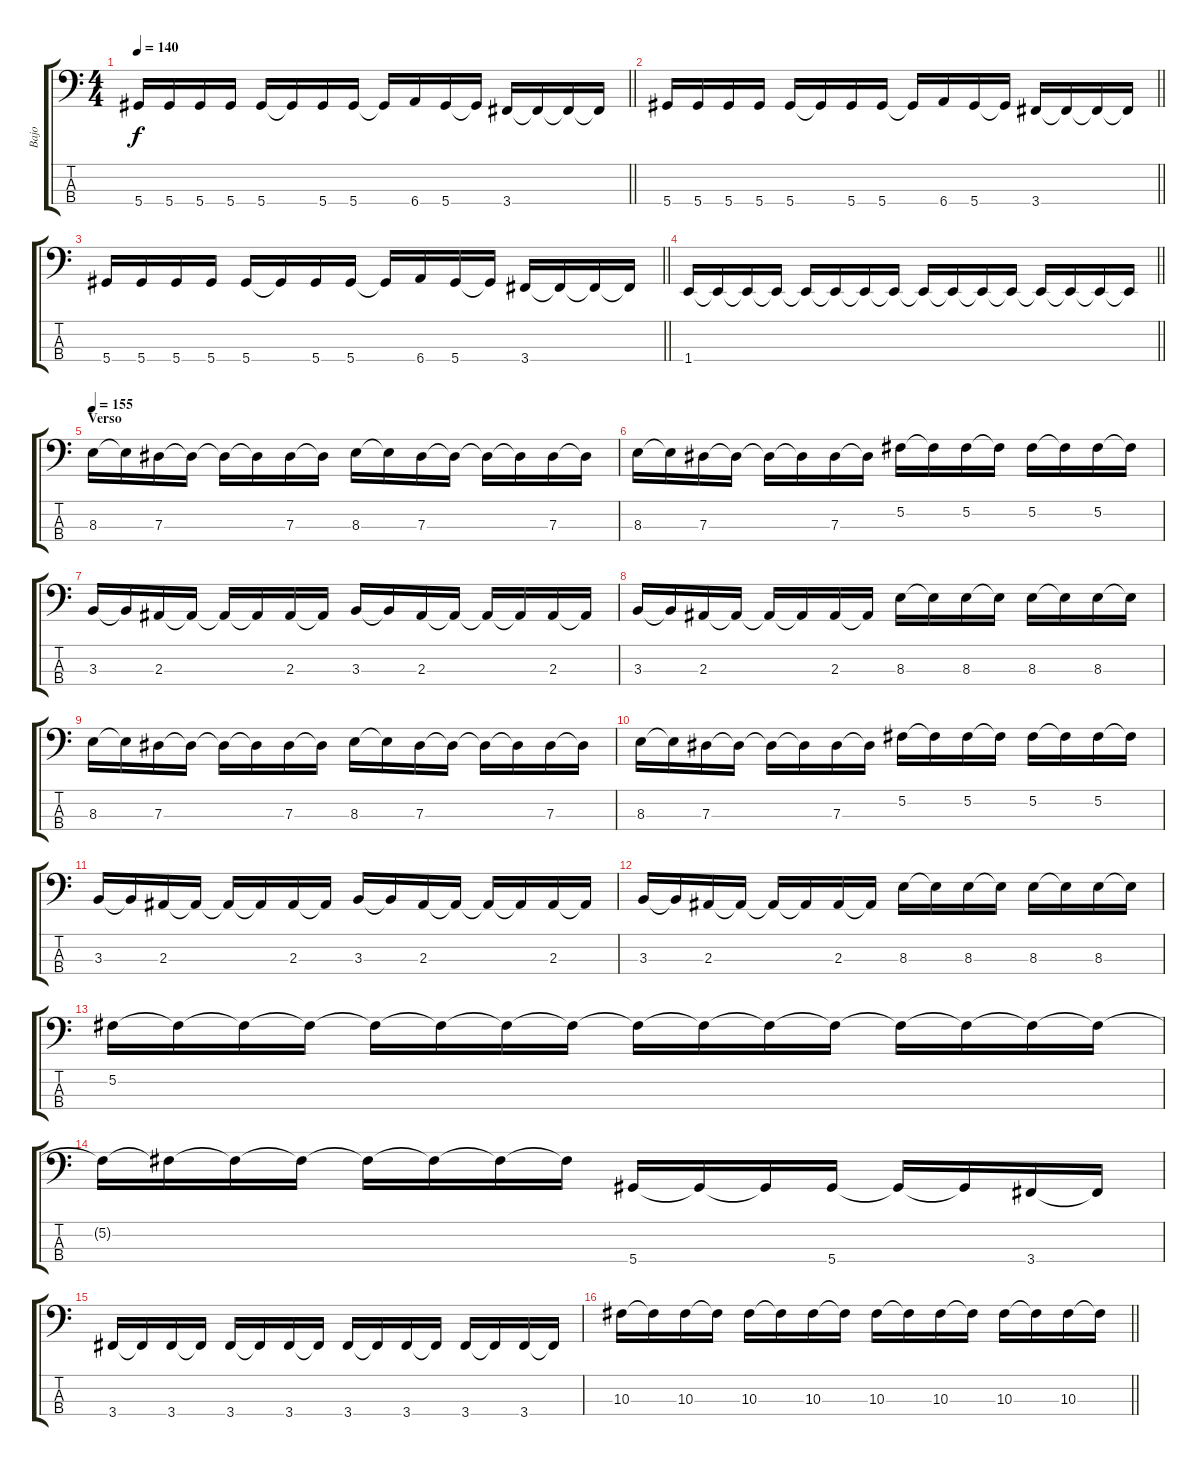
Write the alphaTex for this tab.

\track ("Bajo" "Bajo") {instrument electricbasspick}
\staff {score tabs}
\tuning (Gb2 Db2 Ab1 Eb1) {hide}
\ts (4 4)
\tempo 140
\clef f4
\barLineRight lightlight
\ks c
5.4.16{dy f instrument fretlessbass} 5.4.16 5.4.16 5.4.16 5.4.16 5.4{t}.16 5.4.16 5.4.16 5.4{t}.16 6.4.16 5.4.16 5.4{t}.16 3.4.16 3.4{t}.16 3.4{t}.16 3.4{t}.16 |
\barLineRight lightlight
5.4.16 5.4.16 5.4.16 5.4.16 5.4.16 5.4{t}.16 5.4.16 5.4.16 5.4{t}.16 6.4.16 5.4.16 5.4{t}.16 3.4.16 3.4{t}.16 3.4{t}.16 3.4{t}.16 |
\barLineRight lightlight
5.4.16 5.4.16 5.4.16 5.4.16 5.4.16 5.4{t}.16 5.4.16 5.4.16 5.4{t}.16 6.4.16 5.4.16 5.4{t}.16 3.4.16 3.4{t}.16 3.4{t}.16 3.4{t}.16 |
\barLineRight lightlight
1.4.16 1.4{t}.16 1.4{t}.16 1.4{t}.16 1.4{t}.16 1.4{t}.16 1.4{t}.16 1.4{t}.16 1.4{t}.16 1.4{t}.16 1.4{t}.16 1.4{t}.16 1.4{t}.16 1.4{t}.16 1.4{t}.16 1.4{t}.16 |
\section ("" "Verso")
\tempo 155
8.3.16{instrument electricbasspick} 8.3{t}.16 7.3.16 7.3{t}.16 7.3{t}.16 7.3{t}.16 7.3.16 7.3{t}.16 8.3.16 8.3{t}.16 7.3.16 7.3{t}.16 7.3{t}.16 7.3{t}.16 7.3.16 7.3{t}.16 |
8.3.16 8.3{t}.16 7.3.16 7.3{t}.16 7.3{t}.16 7.3{t}.16 7.3.16 7.3{t}.16 5.2.16 5.2{t}.16 5.2.16 5.2{t}.16 5.2.16 5.2{t}.16 5.2.16 5.2{t}.16 |
3.3.16 3.3{t}.16 2.3.16 2.3{t}.16 2.3{t}.16 2.3{t}.16 2.3.16 2.3{t}.16 3.3.16 3.3{t}.16 2.3.16 2.3{t}.16 2.3{t}.16 2.3{t}.16 2.3.16 2.3{t}.16 |
3.3.16 3.3{t}.16 2.3.16 2.3{t}.16 2.3{t}.16 2.3{t}.16 2.3.16 2.3{t}.16 8.3.16 8.3{t}.16 8.3.16 8.3{t}.16 8.3.16 8.3{t}.16 8.3.16 8.3{t}.16 |
8.3.16 8.3{t}.16 7.3.16 7.3{t}.16 7.3{t}.16 7.3{t}.16 7.3.16 7.3{t}.16 8.3.16 8.3{t}.16 7.3.16 7.3{t}.16 7.3{t}.16 7.3{t}.16 7.3.16 7.3{t}.16 |
8.3.16 8.3{t}.16 7.3.16 7.3{t}.16 7.3{t}.16 7.3{t}.16 7.3.16 7.3{t}.16 5.2.16 5.2{t}.16 5.2.16 5.2{t}.16 5.2.16 5.2{t}.16 5.2.16 5.2{t}.16 |
3.3.16 3.3{t}.16 2.3.16 2.3{t}.16 2.3{t}.16 2.3{t}.16 2.3.16 2.3{t}.16 3.3.16 3.3{t}.16 2.3.16 2.3{t}.16 2.3{t}.16 2.3{t}.16 2.3.16 2.3{t}.16 |
3.3.16 3.3{t}.16 2.3.16 2.3{t}.16 2.3{t}.16 2.3{t}.16 2.3.16 2.3{t}.16 8.3.16 8.3{t}.16 8.3.16 8.3{t}.16 8.3.16 8.3{t}.16 8.3.16 8.3{t}.16 |
5.2.16 5.2{t}.16 5.2{t}.16 5.2{t}.16 5.2{t}.16 5.2{t}.16 5.2{t}.16 5.2{t}.16 5.2{t}.16 5.2{t}.16 5.2{t}.16 5.2{t}.16 5.2{t}.16 5.2{t}.16 5.2{t}.16 5.2{t}.16 |
5.2{t}.16 5.2{t}.16 5.2{t}.16 5.2{t}.16 5.2{t}.16 5.2{t}.16 5.2{t}.16 5.2{t}.16 5.4.16 5.4{t}.16 5.4{t}.16 5.4.16 5.4{t}.16 5.4{t}.16 3.4.16 3.4{t}.16 |
3.4.16 3.4{t}.16 3.4.16 3.4{t}.16 3.4.16 3.4{t}.16 3.4.16 3.4{t}.16 3.4.16 3.4{t}.16 3.4.16 3.4{t}.16 3.4.16 3.4{t}.16 3.4.16 3.4{t}.16 |
\barLineRight lightlight
10.3.16 10.3{t}.16 10.3.16 10.3{t}.16 10.3.16 10.3{t}.16 10.3.16 10.3{t}.16 10.3.16 10.3{t}.16 10.3.16 10.3{t}.16 10.3.16 10.3{t}.16 10.3.16 10.3{t}.16
